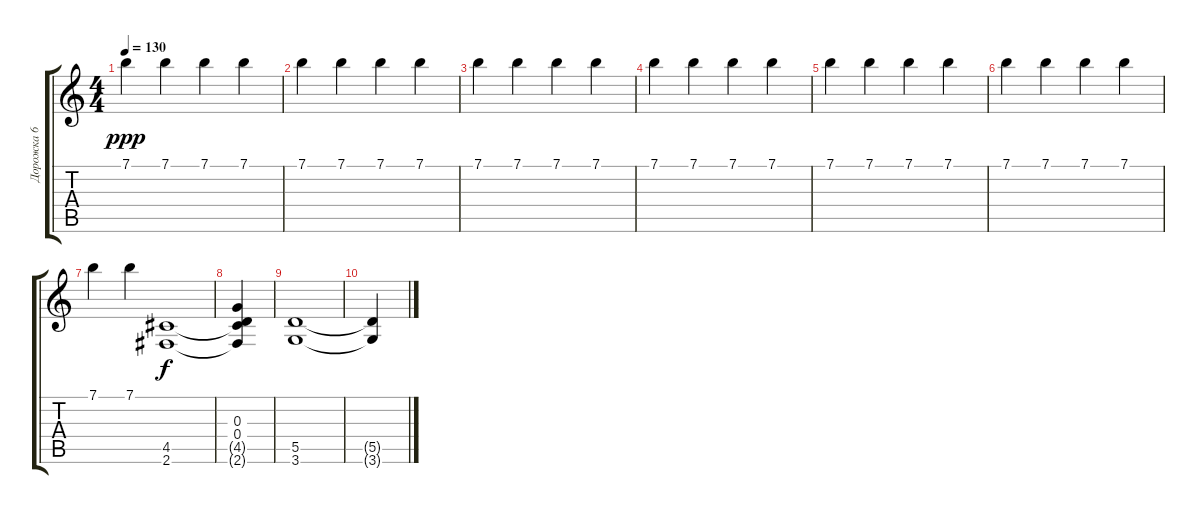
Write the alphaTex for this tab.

\track ("Дорожка 6" "Дорожка 6") {instrument overdrivenguitar}
\staff {score tabs}
\tuning (E4 B3 G3 D3 A2 E2) {hide}
\ts (4 4)
\tempo 130
\clef g2
\ks c
7.1.4{dy ppp} 7.1.4 7.1.4 7.1.4 |
7.1.4 7.1.4 7.1.4 7.1.4 |
7.1.4 7.1.4 7.1.4 7.1.4 |
7.1.4 7.1.4 7.1.4 7.1.4 |
7.1.4 7.1.4 7.1.4 7.1.4 |
7.1.4 7.1.4 7.1.4 7.1.4 |
7.1.4 7.1.4 (4.5 2.6).1{dy f} |
(0.3 0.4 4.5{t} 2.6{t}).4 |
(5.5 3.6).1 |
(5.5{t} 3.6{t}).4
